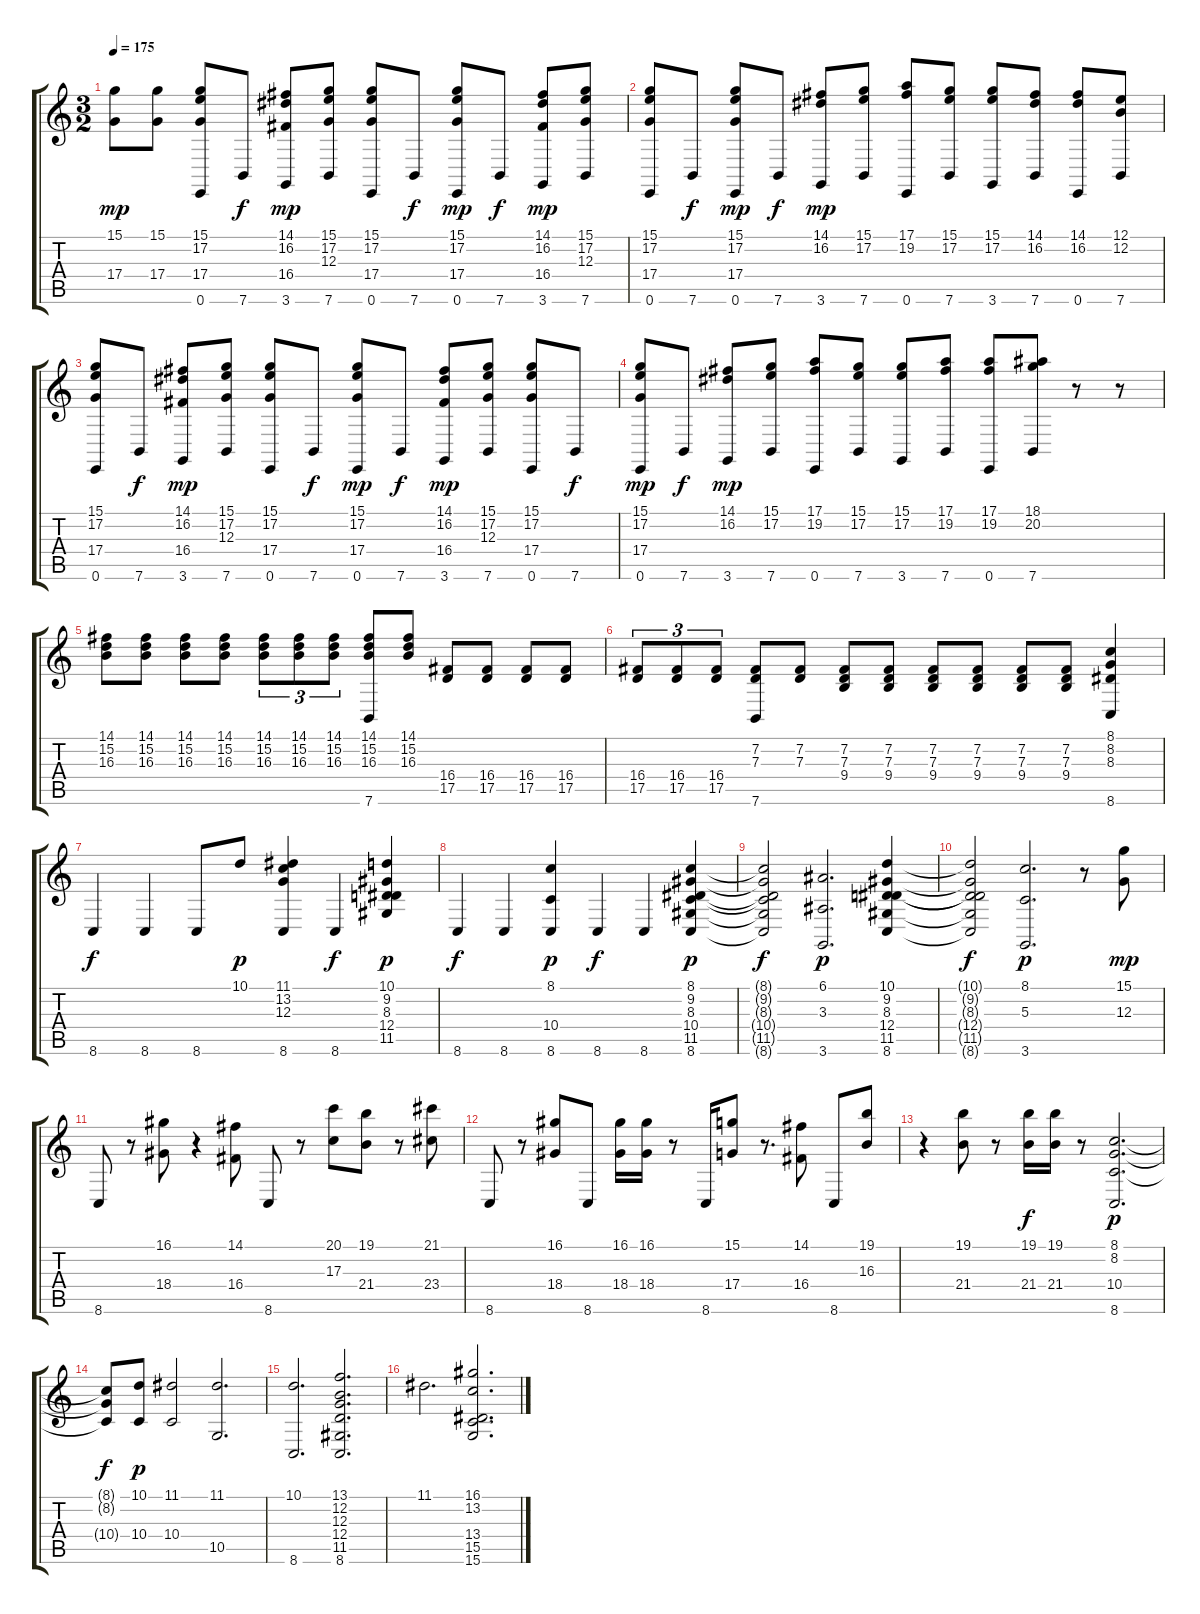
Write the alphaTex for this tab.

\track "" {instrument stringensemble1}
\staff {score tabs}
\tuning (E4 B3 G3 D3 A2 E2) {hide}
\ts (3 2)
\tempo 175
\clef g2
\ks c
(15.1 17.4).8{dy mp} (15.1 17.4).8 (15.1 17.2 17.4 0.6).8 7.6.8{dy f} (14.1 16.2 16.4 3.6).8{dy mp} (15.1 17.2 12.3 7.6).8 (15.1 17.2 17.4 0.6).8 7.6.8{dy f} (15.1 17.2 17.4 0.6).8{dy mp} 7.6.8{dy f} (14.1 16.2 16.4 3.6).8{dy mp} (15.1 17.2 12.3 7.6).8 |
(15.1 17.2 17.4 0.6).8 7.6.8{dy f} (15.1 17.2 17.4 0.6).8{dy mp} 7.6.8{dy f} (14.1 16.2 3.6).8{dy mp} (15.1 17.2 7.6).8 (17.1 19.2 0.6).8 (15.1 17.2 7.6).8 (15.1 17.2 3.6).8 (14.1 16.2 7.6).8 (14.1 16.2 0.6).8 (12.1 12.2 7.6).8 |
(15.1 17.2 17.4 0.6).8 7.6.8{dy f} (14.1 16.2 16.4 3.6).8{dy mp} (15.1 17.2 12.3 7.6).8 (15.1 17.2 17.4 0.6).8 7.6.8{dy f} (15.1 17.2 17.4 0.6).8{dy mp} 7.6.8{dy f} (14.1 16.2 16.4 3.6).8{dy mp} (15.1 17.2 12.3 7.6).8 (15.1 17.2 17.4 0.6).8 7.6.8{dy f} |
(15.1 17.2 17.4 0.6).8{dy mp} 7.6.8{dy f} (14.1 16.2 3.6).8{dy mp} (15.1 17.2 7.6).8 (17.1 19.2 0.6).8 (15.1 17.2 7.6).8 (15.1 17.2 3.6).8 (17.1 19.2 7.6).8 (17.1 19.2 0.6).8 (18.1 20.2 7.6).8 r.8 r.8 |
(14.1 15.2 16.3).8 (14.1 15.2 16.3).8 (14.1 15.2 16.3).8 (14.1 15.2 16.3).8 (14.1 15.2 16.3).8{tu (3 2)} (14.1 15.2 16.3).8{tu (3 2)} (14.1 15.2 16.3).8{tu (3 2)} (14.1 15.2 16.3 7.6).8 (14.1 15.2 16.3).8 (16.4 17.5).8 (16.4 17.5).8 (16.4 17.5).8 (16.4 17.5).8 |
(16.4 17.5).8{tu (3 2)} (16.4 17.5).8{tu (3 2)} (16.4 17.5).8{tu (3 2)} (7.2 7.3 7.6).8 (7.2 7.3).8 (7.2 7.3 9.4).8 (7.2 7.3 9.4).8 (7.2 7.3 9.4).8 (7.2 7.3 9.4).8 (7.2 7.3 9.4).8 (7.2 7.3 9.4).8 (8.1 8.2 8.3 8.6).4 |
8.6.4{dy f} 8.6.4 8.6.8 10.1.8{dy p} (11.1 13.2 12.3 8.6).4 8.6.4{dy f} (10.1 9.2 8.3 12.4 11.5).4{dy p} |
8.6.4{dy f} 8.6.4 (8.1 10.4 8.6).4{dy p} 8.6.4{dy f} 8.6.4 (8.1 9.2 8.3 10.4 11.5 8.6).4{dy p} |
(8.1{t} 9.2{t} 8.3{t} 10.4{t} 11.5{t} 8.6{t}).2{dy f} (6.1 3.3 3.6).2{d dy p} (10.1 9.2 8.3 12.4 11.5 8.6).4 |
(10.1{t} 9.2{t} 8.3{t} 12.4{t} 11.5{t} 8.6{t}).2{dy f} (8.1 5.3 3.6).2{d dy p} r.8 (15.1 12.3).8{dy mp} |
8.6.8 r.8 (16.1 18.4).8 r.4 (14.1 16.4).8 8.6.8 r.8 (20.1 17.3).8 (19.1 21.4).8 r.8 (21.1 23.4).8 |
8.6.8 r.8 (16.1 18.4).8 8.6.8 (16.1 18.4).16 (16.1 18.4).16 r.8 8.6.16 (15.1 17.4).8 r.8{d} (14.1 16.4).8 8.6.8 (19.1 16.3).8 |
r.4 (19.1 21.4).8 r.8 (19.1 21.4).16{dy f} (19.1 21.4).16 r.8 (8.1 8.2 10.4 8.6).2{d dy p} |
(8.1{t} 8.2{t} 10.4{t}).8{dy f} (10.1 10.4).8{dy p} (11.1 10.4).2 (11.1 10.5).2{d} |
(10.1 8.6).2{d} (13.1 12.2 12.3 12.4 11.5 8.6).2{d} |
11.1.2{d} (16.1 13.2 13.4 15.5 15.6).2{d}
